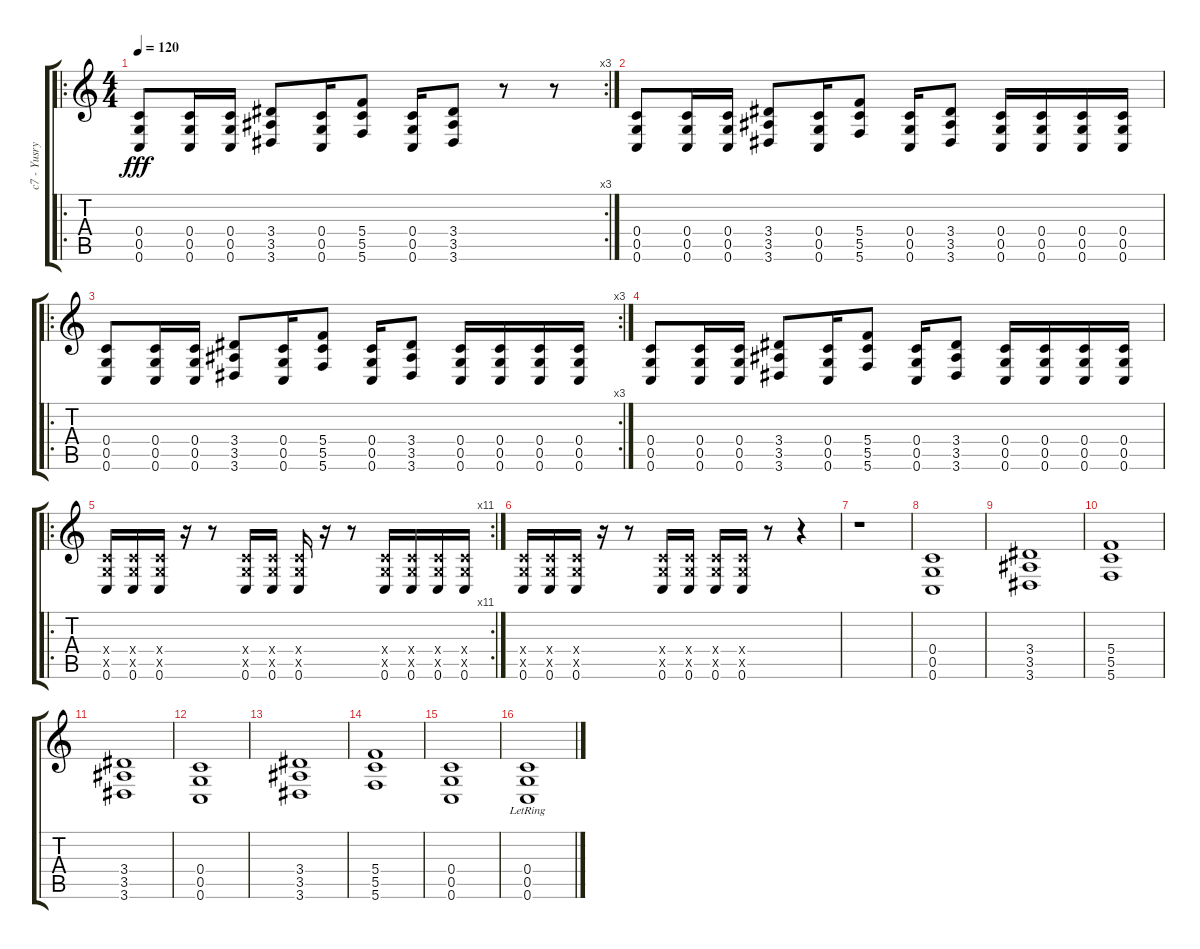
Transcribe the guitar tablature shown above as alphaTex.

\track ("c7 - Yusry - Guitars" "c7 - Yusry") {instrument distortionguitar}
\staff {score tabs}
\tuning (D4 A3 F3 C3 G2 C2) {hide}
\ro
\rc 3
\ts (4 4)
\tempo 120
\clef g2
\ks c
(0.4 0.5 0.6).8{dy fff volume 13} (0.4 0.5 0.6).16 (0.4 0.5 0.6).16 (3.4 3.5 3.6).8 (0.4 0.5 0.6).16 (5.4 5.5 5.6).8 (0.4 0.5 0.6).16 (3.4 3.5 3.6).8 r.8 r.8 |
(0.4 0.5 0.6).8 (0.4 0.5 0.6).16 (0.4 0.5 0.6).16 (3.4 3.5 3.6).8 (0.4 0.5 0.6).16 (5.4 5.5 5.6).8 (0.4 0.5 0.6).16 (3.4 3.5 3.6).8 (0.4 0.5 0.6).16 (0.4 0.5 0.6).16 (0.4 0.5 0.6).16 (0.4 0.5 0.6).16 |
\ro
\rc 3
(0.4 0.5 0.6).8 (0.4 0.5 0.6).16 (0.4 0.5 0.6).16 (3.4 3.5 3.6).8 (0.4 0.5 0.6).16 (5.4 5.5 5.6).8 (0.4 0.5 0.6).16 (3.4 3.5 3.6).8 (0.4 0.5 0.6).16 (0.4 0.5 0.6).16 (0.4 0.5 0.6).16 (0.4 0.5 0.6).16 |
(0.4 0.5 0.6).8 (0.4 0.5 0.6).16 (0.4 0.5 0.6).16 (3.4 3.5 3.6).8 (0.4 0.5 0.6).16 (5.4 5.5 5.6).8 (0.4 0.5 0.6).16 (3.4 3.5 3.6).8 (0.4 0.5 0.6).16 (0.4 0.5 0.6).16 (0.4 0.5 0.6).16 (0.4 0.5 0.6).16 |
\ro
\rc 11
(0.4{x} 0.5{x} 0.6).16{volume 12 instrument distortionguitar} (0.4{x} 0.5{x} 0.6).16 (0.4{x} 0.5{x} 0.6).16 r.16 r.8 (0.4{x} 0.5{x} 0.6).16 (0.4{x} 0.5{x} 0.6).16 (0.4{x} 0.5{x} 0.6).16 r.16 r.8 (0.4{x} 0.5{x} 0.6).16 (0.4{x} 0.5{x} 0.6).16 (0.4{x} 0.5{x} 0.6).16 (0.4{x} 0.5{x} 0.6).16 |
(0.4{x} 0.5{x} 0.6).16 (0.4{x} 0.5{x} 0.6).16 (0.4{x} 0.5{x} 0.6).16 r.16 r.8 (0.4{x} 0.5{x} 0.6).16 (0.4{x} 0.5{x} 0.6).16 (0.4{x} 0.5{x} 0.6).16 (0.4{x} 0.5{x} 0.6).16 r.8 r.4{volume 16} |
r.1 |
(0.4 0.5 0.6).1 |
(3.4 3.5 3.6).1 |
(5.4 5.5 5.6).1 |
(3.4 3.5 3.6).1 |
(0.4 0.5 0.6).1 |
(3.4 3.5 3.6).1 |
(5.4 5.5 5.6).1 |
(0.4 0.5 0.6).1 |
(0.4{lr} 0.5{lr} 0.6{lr}).1{volume 0}
